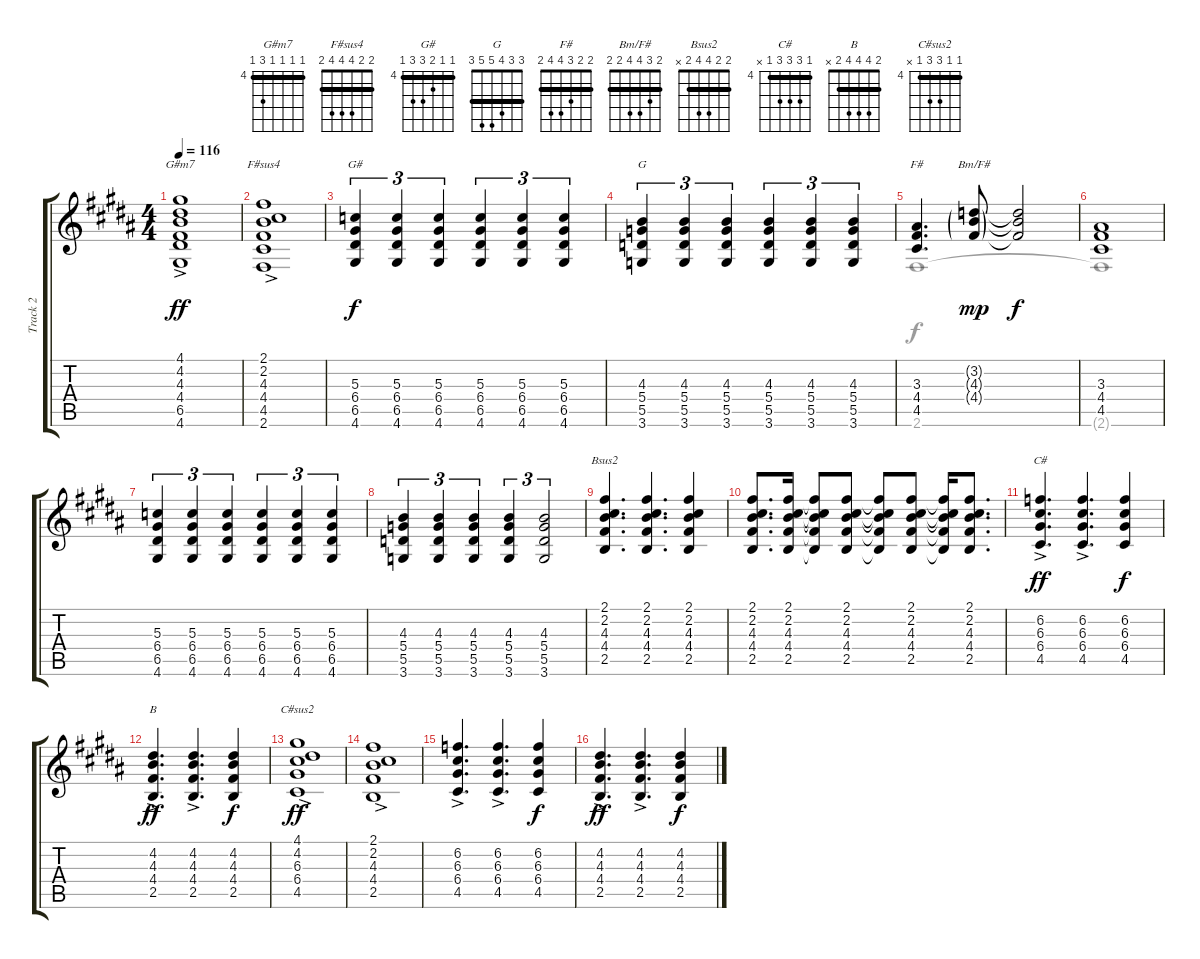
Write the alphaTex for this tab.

\track ("Track 2" "Track 2") {instrument acousticguitarnylon}
\staff {score tabs}
\tuning (E4 B3 G3 D3 A2 E2) {hide}
\chord ("G#m7" 4 4 4 4 6 4) {firstfret 4 barre 4}
\chord ("F#sus4" 2 2 4 4 4 2) {barre 2}
\chord ("G#" 4 4 5 6 6 4) {firstfret 4 barre 4}
\chord ("G" 3 3 4 5 5 3) {barre 3}
\chord ("F#" 2 2 3 4 4 2) {barre 2}
\chord ("Bm/F#" 2 3 4 4 2 2) {barre 2}
\chord ("Bsus2" 2 2 4 4 2 x) {barre 2}
\chord ("C#" 4 6 6 6 4 x) {firstfret 4 barre 4}
\chord ("B" 2 4 4 4 2 x) {barre 2}
\chord ("C#sus2" 4 4 6 6 4 x) {firstfret 4 barre 4}
\voice
\ts (4 4)
\tempo 116
\clef g2
\ks b
(4.1{ac} 4.2{ac} 4.3{ac} 4.4{ac} 6.5{ac} 4.6{ac}).1{ch "G#m7" dy ff} |
(2.1{ac} 2.2{ac} 4.3{ac} 4.4{ac} 4.5{ac} 2.6{ac}).1{ch "F#sus4"} |
(5.3 6.4 6.5 4.6).4{tu (3 2) ch "G#" dy f volume 8} (5.3 6.4 6.5 4.6).4{tu (3 2)} (5.3 6.4 6.5 4.6).4{tu (3 2)} (5.3 6.4 6.5 4.6).4{tu (3 2)} (5.3 6.4 6.5 4.6).4{tu (3 2)} (5.3 6.4 6.5 4.6).4{tu (3 2)} |
(4.3 5.4 5.5 3.6).4{tu (3 2) ch "G"} (4.3 5.4 5.5 3.6).4{tu (3 2)} (4.3 5.4 5.5 3.6).4{tu (3 2)} (4.3 5.4 5.5 3.6).4{tu (3 2)} (4.3 5.4 5.5 3.6).4{tu (3 2)} (4.3 5.4 5.5 3.6).4{tu (3 2)} |
(3.3 4.4 4.5).4{d ch "F#"} (3.2{g} 4.3{g} 4.4{g}).8{ch "Bm/F#" dy mp} (3.2{t} 4.3{t} 4.4{t}).2{dy f} |
(3.3 4.4 4.5).1 |
(5.3 6.4 6.5 4.6).4{tu (3 2)} (5.3 6.4 6.5 4.6).4{tu (3 2)} (5.3 6.4 6.5 4.6).4{tu (3 2)} (5.3 6.4 6.5 4.6).4{tu (3 2)} (5.3 6.4 6.5 4.6).4{tu (3 2)} (5.3 6.4 6.5 4.6).4{tu (3 2)} |
(4.3 5.4 5.5 3.6).4{tu (3 2)} (4.3 5.4 5.5 3.6).4{tu (3 2)} (4.3 5.4 5.5 3.6).4{tu (3 2)} (4.3 5.4 5.5 3.6).4{tu (3 2)} (4.3 5.4 5.5 3.6).2{tu (3 2)} |
(2.1 2.2 4.3 4.4 2.5).4{d ch "Bsus2" volume 12} (2.1 2.2 4.3 4.4 2.5).4{d} (2.1 2.2 4.3 4.4 2.5).4 |
(2.1 2.2 4.3 4.4 2.5).8{d} (2.1 2.2 4.3 4.4 2.5).16 (2.1{t} 2.2{t} 4.3{t} 4.4{t} 2.5{t}).8 (2.1 2.2 4.3 4.4 2.5).8 (2.1{t} 2.2{t} 4.3{t} 4.4{t} 2.5{t}).8 (2.1 2.2 4.3 4.4 2.5).8 (2.1{t} 2.2{t} 4.3{t} 4.4{t} 2.5{t}).16 (2.1 2.2 4.3 4.4 2.5).8{d} |
(6.2{ac} 6.3{ac} 6.4{ac} 4.5{ac}).4{d ch "C#" dy ff volume 14} (6.2{ac} 6.3{ac} 6.4{ac} 4.5{ac}).4{d} (6.2 6.3 6.4 4.5).4{dy f} |
(4.2{ac} 4.3{ac} 4.4{ac} 2.5{ac}).4{d ch "B" dy ff} (4.2{ac} 4.3{ac} 4.4{ac} 2.5{ac}).4{d} (4.2 4.3 4.4 2.5).4{dy f} |
(4.1{ac} 4.2{ac} 6.3{ac} 6.4{ac} 4.5{ac}).1{ch "C#sus2" dy ff} |
(2.1{ac} 2.2{ac} 4.3{ac} 4.4{ac} 2.5{ac}).1 |
(6.2{ac} 6.3{ac} 6.4{ac} 4.5{ac}).4{d} (6.2{ac} 6.3{ac} 6.4{ac} 4.5{ac}).4{d} (6.2 6.3 6.4 4.5).4{dy f} |
(4.2{ac} 4.3{ac} 4.4{ac} 2.5{ac}).4{d dy ff} (4.2{ac} 4.3{ac} 4.4{ac} 2.5{ac}).4{d} (4.2 4.3 4.4 2.5).4{dy f}
\voice
\clef g2
\ottava regular
\simile none
\ks b
|
|
|
|
2.6.1 |
2.6{t}.1 |
|
|
|
|
|
|
|
|
|
